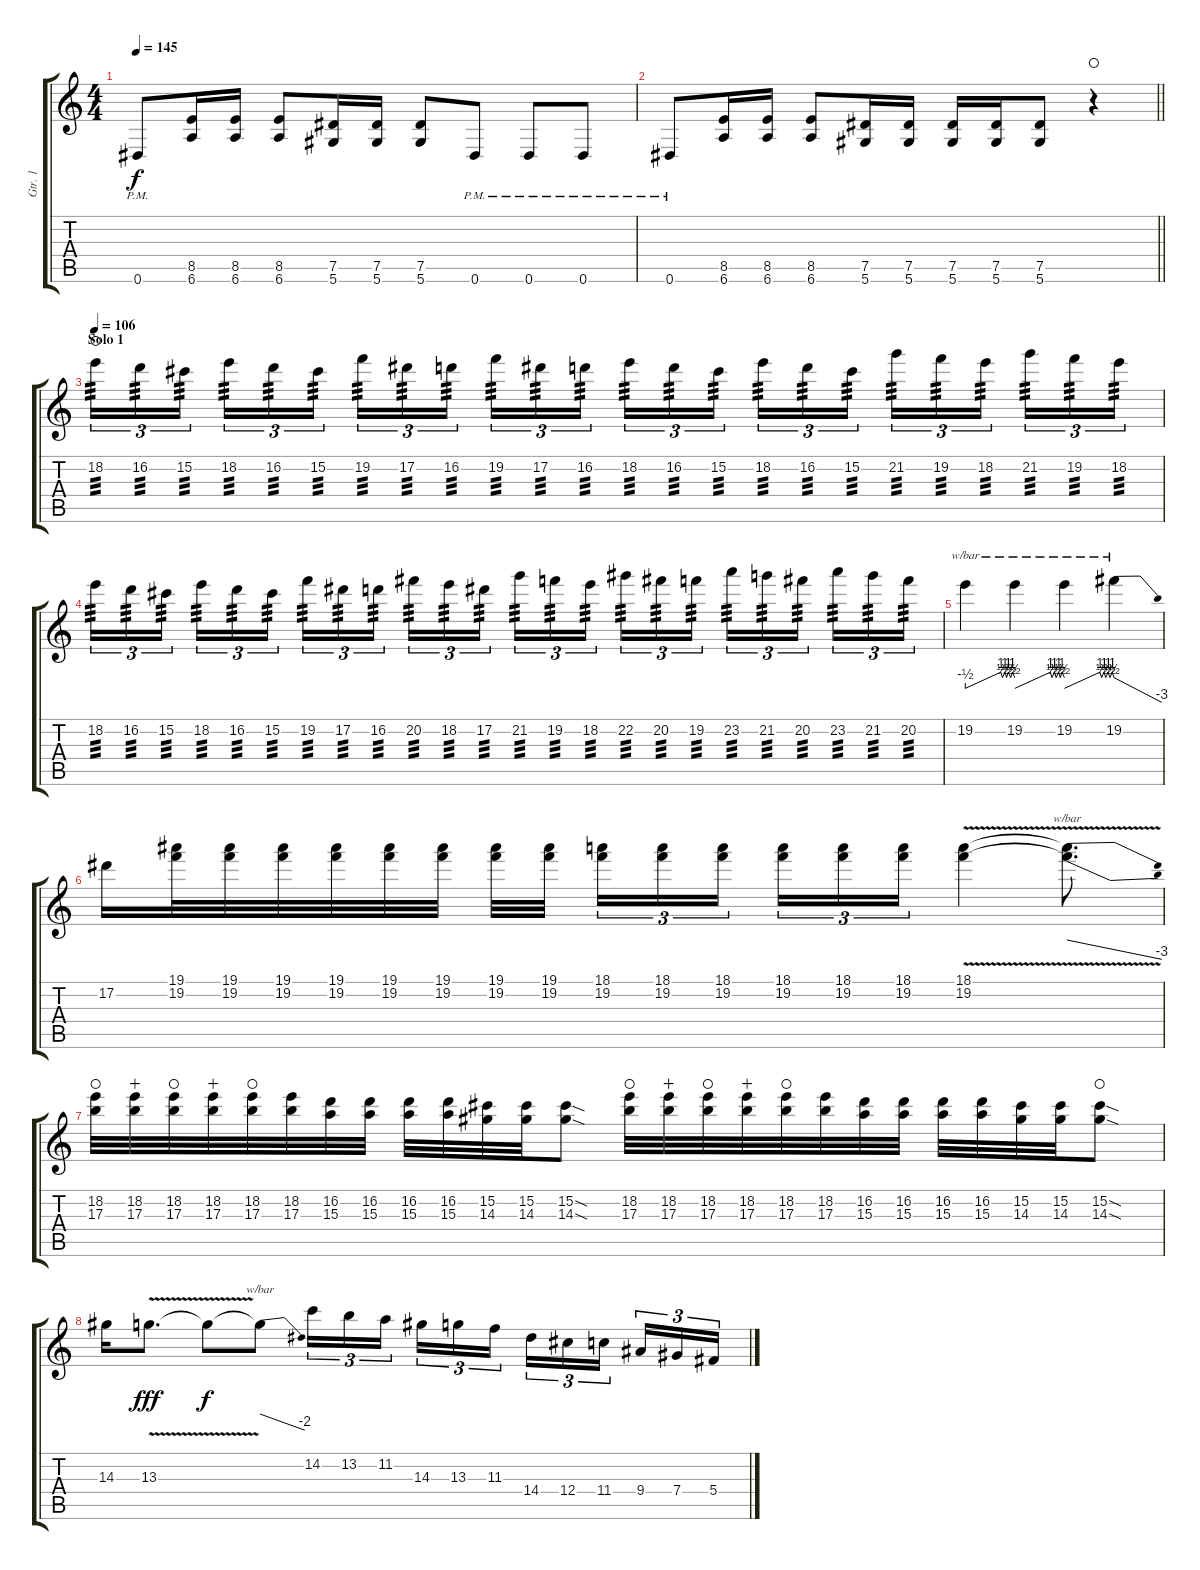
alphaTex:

\track ("Gtr. 1" "Gtr. 1") {instrument overdrivenguitar}
\staff {score tabs}
\tuning (Eb4 Bb3 Gb3 Db3 Ab2 Eb2) {hide}
\ts (4 4)
\tempo 145
\clef g2
\ks c
0.6{pm}.8{dy f} (8.5 6.6).16 (8.5 6.6).16 (8.5 6.6).8 (7.5 5.6).16 (7.5 5.6).16 (7.5 5.6).8 0.6{pm}.8 0.6{pm}.8 0.6{pm}.8 |
\barLineRight lightlight
0.6{pm}.8 (8.5 6.6).16 (8.5 6.6).16 (8.5 6.6).8 (7.5 5.6).16 (7.5 5.6).16 (7.5 5.6).16 (7.5 5.6).16 (7.5 5.6).8 r.4{waho} |
\section ("" "Solo 1 ")
\tempo 106
18.2.16{tu (3 2) tp 3 waho} 16.2.16{tu (3 2) tp 3} 15.2.16{tu (3 2) tp 3 beam splitsecondary} 18.2.16{tu (3 2) tp 3} 16.2.16{tu (3 2) tp 3} 15.2.16{tu (3 2) tp 3} 19.2.16{tu (3 2) tp 3} 17.2.16{tu (3 2) tp 3} 16.2.16{tu (3 2) tp 3 beam splitsecondary} 19.2.16{tu (3 2) tp 3} 17.2.16{tu (3 2) tp 3} 16.2.16{tu (3 2) tp 3} 18.2.16{tu (3 2) tp 3} 16.2.16{tu (3 2) tp 3} 15.2.16{tu (3 2) tp 3 beam splitsecondary} 18.2.16{tu (3 2) tp 3} 16.2.16{tu (3 2) tp 3} 15.2.16{tu (3 2) tp 3} 21.2.16{tu (3 2) tp 3} 19.2.16{tu (3 2) tp 3} 18.2.16{tu (3 2) tp 3 beam splitsecondary} 21.2.16{tu (3 2) tp 3} 19.2.16{tu (3 2) tp 3} 18.2.16{tu (3 2) tp 3} |
18.2.16{tu (3 2) tp 3} 16.2.16{tu (3 2) tp 3} 15.2.16{tu (3 2) tp 3 beam splitsecondary} 18.2.16{tu (3 2) tp 3} 16.2.16{tu (3 2) tp 3} 15.2.16{tu (3 2) tp 3} 19.2.16{tu (3 2) tp 3} 17.2.16{tu (3 2) tp 3} 16.2.16{tu (3 2) tp 3 beam splitsecondary} 20.2.16{tu (3 2) tp 3} 18.2.16{tu (3 2) tp 3} 17.2.16{tu (3 2) tp 3} 21.2.16{tu (3 2) tp 3} 19.2.16{tu (3 2) tp 3} 18.2.16{tu (3 2) tp 3 beam splitsecondary} 22.2.16{tu (3 2) tp 3} 20.2.16{tu (3 2) tp 3} 19.2.16{tu (3 2) tp 3} 23.2.16{tu (3 2) tp 3} 21.2.16{tu (3 2) tp 3} 20.2.16{tu (3 2) tp 3 beam splitsecondary} 23.2.16{tu (3 2) tp 3} 21.2.16{tu (3 2) tp 3} 20.2.16{tu (3 2) tp 3} |
19.2.4{tbe (custom default 0 -2 43 4 45 2 48 4 50 2 52 4 55 2 57 4 60 2)} 19.2.4{tbe (custom default 0 -2 43 4 45 2 48 4 50 2 53 4 55 2 57 4 60 2)} 19.2.4{tbe (custom default 0 -2 43 4 45 2 48 4 50 2 53 4 55 2 58 4 60 2)} 19.2.4{tbe (dive default 0 2 60 -12)} |
17.2.16 (19.1 19.2).32 (19.1 19.2).32 (19.1 19.2).32 (19.1 19.2).32 (19.1 19.2).32 (19.1 19.2).32 (19.1 19.2).32 (19.1 19.2).32{beam splitsecondary} (18.1 19.2).16{tu (3 2)} (18.1 19.2).16{tu (3 2)} (18.1 19.2).16{tu (3 2) beam splitsecondary} (18.1 19.2).16{tu (3 2)} (18.1 19.2).16{tu (3 2)} (18.1 19.2).16{tu (3 2)} (18.1{v} 19.2{v}).4 (18.1{t} 19.2{t}).8{d tbe (dive default 0 0 60 -12)} |
(18.2 17.3).32{waho} (18.2 17.3).32{wahc} (18.2 17.3).32{waho} (18.2 17.3).32{wahc} (18.2 17.3).32{waho} (18.2 17.3).32 (16.2 15.3).32 (16.2 15.3).32 (16.2 15.3).32 (16.2 15.3).32 (15.2 14.3).32 (15.2 14.3).32 (15.2{sod} 14.3{sod}).8 (18.2 17.3).32{waho} (18.2 17.3).32{wahc} (18.2 17.3).32{waho} (18.2 17.3).32{wahc} (18.2 17.3).32{waho} (18.2 17.3).32 (16.2 15.3).32 (16.2 15.3).32 (16.2 15.3).32 (16.2 15.3).32 (15.2 14.3).32 (15.2 14.3).32 (15.2{sod} 14.3{sod}).8{waho} |
14.3.16 13.3{v}.8{d dy fff} 13.3{t}.8{dy f} 13.3{t}.8{tbe (dive default 0 0 60 -8)} 14.2.16{tu (3 2)} 13.2.16{tu (3 2)} 11.2.16{tu (3 2) beam splitsecondary} 14.3.16{tu (3 2)} 13.3.16{tu (3 2)} 11.3.16{tu (3 2)} 14.4.16{tu (3 2)} 12.4.16{tu (3 2)} 11.4.16{tu (3 2) beam splitsecondary} 9.4.16{tu (3 2)} 7.4.16{tu (3 2)} 5.4.16{tu (3 2)}
